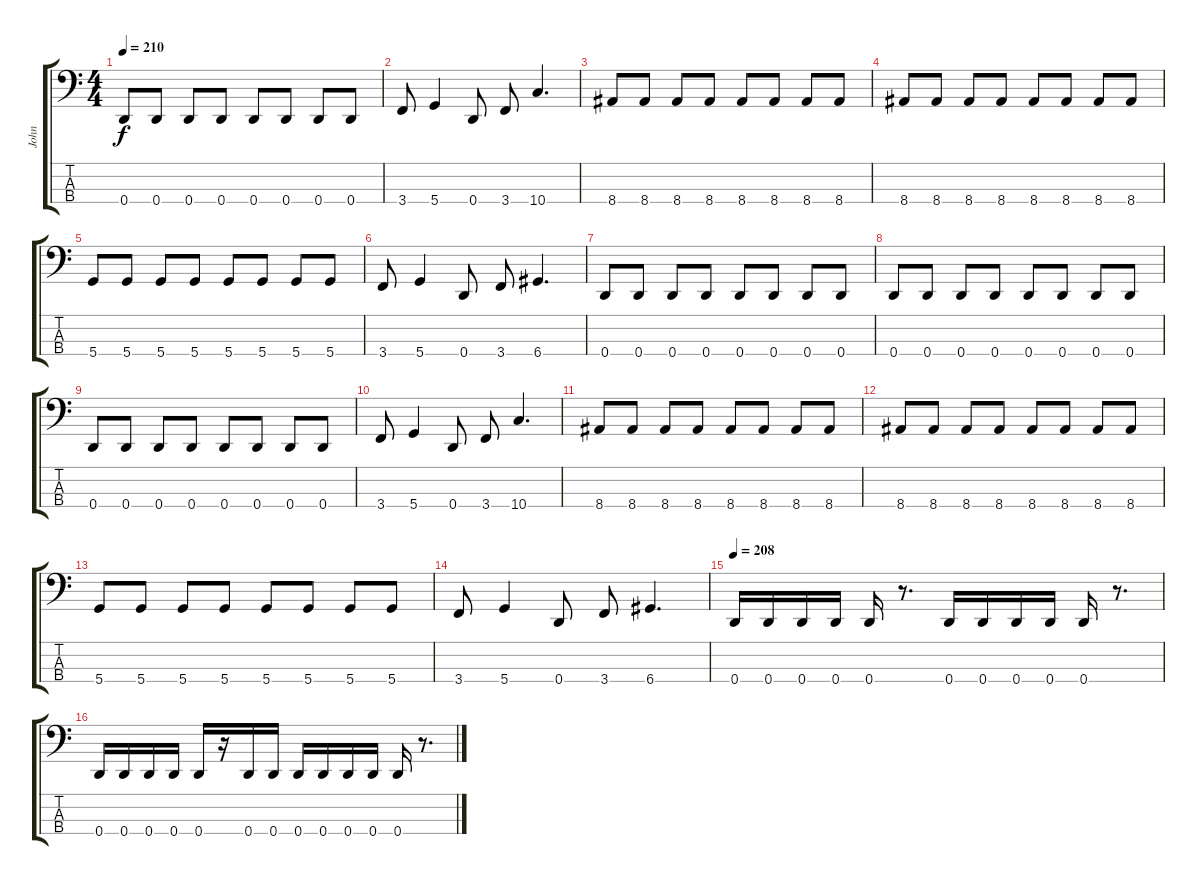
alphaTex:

\track ("John" "John") {instrument electricbasspick}
\staff {score tabs}
\tuning (G2 D2 A1 D1) {hide}
\ts (4 4)
\tempo 210
\clef f4
\ks c
0.4.8{dy f} 0.4.8 0.4.8 0.4.8 0.4.8 0.4.8 0.4.8 0.4.8 |
3.4.8 5.4.4 0.4.8 3.4.8 10.4.4{d} |
8.4.8 8.4.8 8.4.8 8.4.8 8.4.8 8.4.8 8.4.8 8.4.8 |
8.4.8 8.4.8 8.4.8 8.4.8 8.4.8 8.4.8 8.4.8 8.4.8 |
5.4.8 5.4.8 5.4.8 5.4.8 5.4.8 5.4.8 5.4.8 5.4.8 |
3.4.8 5.4.4 0.4.8 3.4.8 6.4.4{d} |
0.4.8 0.4.8 0.4.8 0.4.8 0.4.8 0.4.8 0.4.8 0.4.8 |
0.4.8 0.4.8 0.4.8 0.4.8 0.4.8 0.4.8 0.4.8 0.4.8 |
0.4.8 0.4.8 0.4.8 0.4.8 0.4.8 0.4.8 0.4.8 0.4.8 |
3.4.8 5.4.4 0.4.8 3.4.8 10.4.4{d} |
8.4.8 8.4.8 8.4.8 8.4.8 8.4.8 8.4.8 8.4.8 8.4.8 |
8.4.8 8.4.8 8.4.8 8.4.8 8.4.8 8.4.8 8.4.8 8.4.8 |
5.4.8 5.4.8 5.4.8 5.4.8 5.4.8 5.4.8 5.4.8 5.4.8 |
3.4.8 5.4.4 0.4.8 3.4.8 6.4.4{d} |
\tempo 208
0.4.16 0.4.16 0.4.16 0.4.16 0.4.16 r.8{d} 0.4.16 0.4.16 0.4.16 0.4.16 0.4.16 r.8{d} |
0.4.16 0.4.16 0.4.16 0.4.16 0.4.16 r.16 0.4.16 0.4.16 0.4.16 0.4.16 0.4.16 0.4.16 0.4.16 r.8{d}
